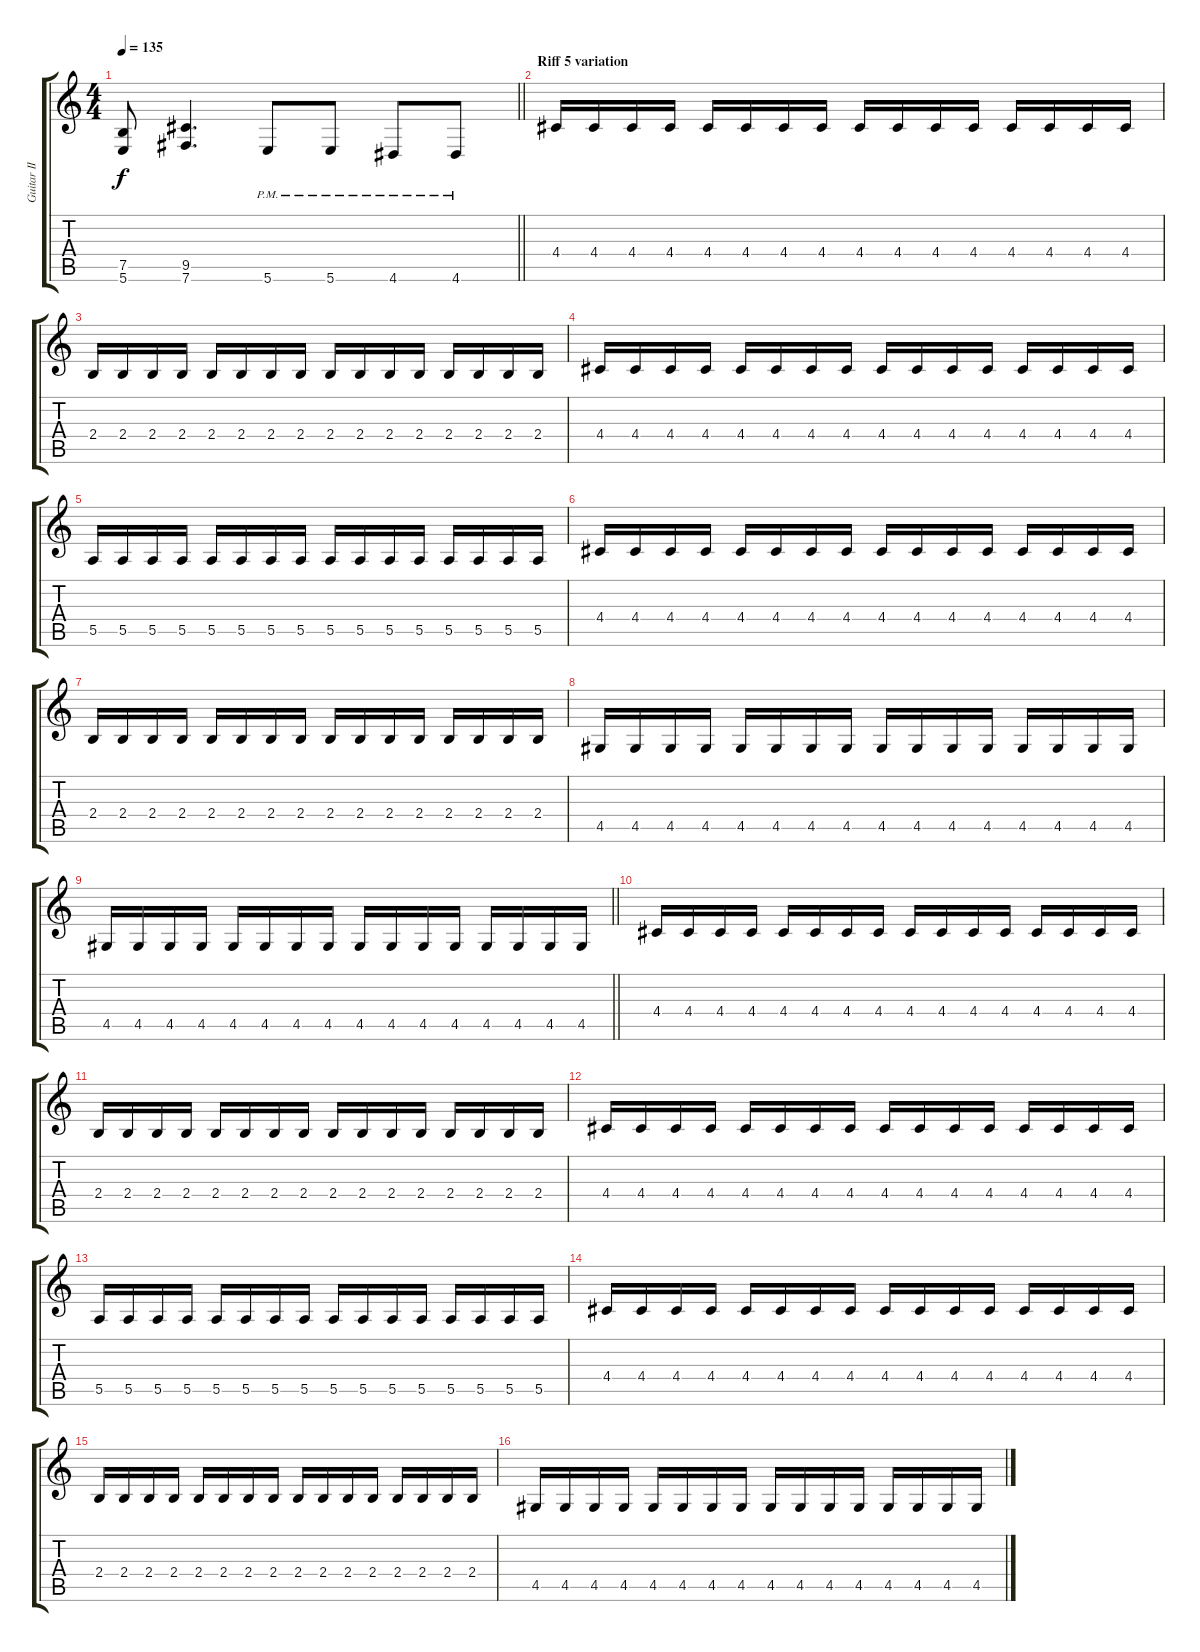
\track ("Guitar II" "Guitar II") {instrument distortionguitar}
\staff {score tabs}
\tuning (B3 Gb3 D3 A2 E2 B1) {hide}
\ts (4 4)
\tempo 135
\clef g2
\barLineRight lightlight
\ks c
(7.5{t} 5.6{t}).8{dy f} (9.5 7.6).4{d} 5.6{pm}.8 5.6{pm}.8 4.6{pm}.8 4.6{pm}.8 |
\section ("" "Riff 5 variation")
4.4.16{balance 8} 4.4.16 4.4.16 4.4.16 4.4.16 4.4.16 4.4.16 4.4.16 4.4.16 4.4.16 4.4.16 4.4.16 4.4.16 4.4.16 4.4.16 4.4.16 |
2.4.16 2.4.16 2.4.16 2.4.16 2.4.16 2.4.16 2.4.16 2.4.16 2.4.16 2.4.16 2.4.16 2.4.16 2.4.16 2.4.16 2.4.16 2.4.16 |
4.4.16 4.4.16 4.4.16 4.4.16 4.4.16 4.4.16 4.4.16 4.4.16 4.4.16 4.4.16 4.4.16 4.4.16 4.4.16 4.4.16 4.4.16 4.4.16 |
5.5.16 5.5.16 5.5.16 5.5.16 5.5.16 5.5.16 5.5.16 5.5.16 5.5.16 5.5.16 5.5.16 5.5.16 5.5.16 5.5.16 5.5.16 5.5.16 |
4.4.16 4.4.16 4.4.16 4.4.16 4.4.16 4.4.16 4.4.16 4.4.16 4.4.16 4.4.16 4.4.16 4.4.16 4.4.16 4.4.16 4.4.16 4.4.16 |
2.4.16 2.4.16 2.4.16 2.4.16 2.4.16 2.4.16 2.4.16 2.4.16 2.4.16 2.4.16 2.4.16 2.4.16 2.4.16 2.4.16 2.4.16 2.4.16 |
4.5.16 4.5.16 4.5.16 4.5.16 4.5.16 4.5.16 4.5.16 4.5.16 4.5.16 4.5.16 4.5.16 4.5.16 4.5.16 4.5.16 4.5.16 4.5.16 |
\barLineRight lightlight
4.5.16 4.5.16 4.5.16 4.5.16 4.5.16 4.5.16 4.5.16 4.5.16 4.5.16 4.5.16 4.5.16 4.5.16 4.5.16 4.5.16 4.5.16 4.5.16 |
\section ("" "")
4.4.16 4.4.16 4.4.16 4.4.16 4.4.16 4.4.16 4.4.16 4.4.16 4.4.16 4.4.16 4.4.16 4.4.16 4.4.16 4.4.16 4.4.16 4.4.16 |
2.4.16 2.4.16 2.4.16 2.4.16 2.4.16 2.4.16 2.4.16 2.4.16 2.4.16 2.4.16 2.4.16 2.4.16 2.4.16 2.4.16 2.4.16 2.4.16 |
4.4.16 4.4.16 4.4.16 4.4.16 4.4.16 4.4.16 4.4.16 4.4.16 4.4.16 4.4.16 4.4.16 4.4.16 4.4.16 4.4.16 4.4.16 4.4.16 |
5.5.16 5.5.16 5.5.16 5.5.16 5.5.16 5.5.16 5.5.16 5.5.16 5.5.16 5.5.16 5.5.16 5.5.16 5.5.16 5.5.16 5.5.16 5.5.16 |
4.4.16 4.4.16 4.4.16 4.4.16 4.4.16 4.4.16 4.4.16 4.4.16 4.4.16 4.4.16 4.4.16 4.4.16 4.4.16 4.4.16 4.4.16 4.4.16 |
2.4.16 2.4.16 2.4.16 2.4.16 2.4.16 2.4.16 2.4.16 2.4.16 2.4.16 2.4.16 2.4.16 2.4.16 2.4.16 2.4.16 2.4.16 2.4.16 |
4.5.16 4.5.16 4.5.16 4.5.16 4.5.16 4.5.16 4.5.16 4.5.16 4.5.16 4.5.16 4.5.16 4.5.16 4.5.16 4.5.16 4.5.16 4.5.16
